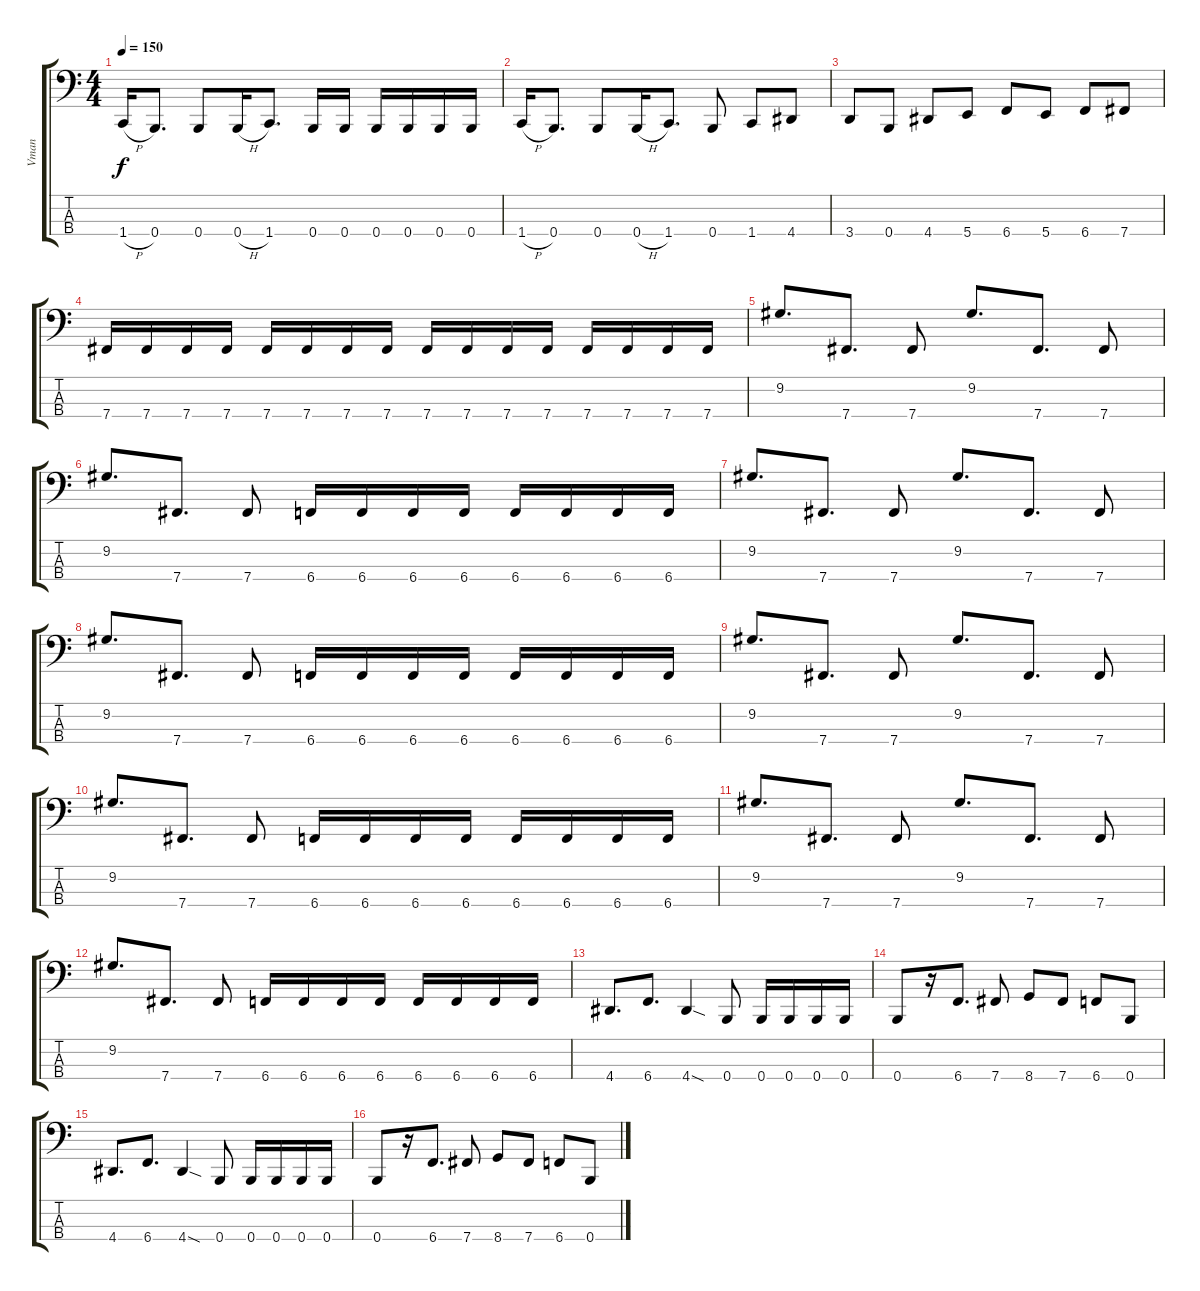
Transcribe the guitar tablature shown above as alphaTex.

\track ("Vman" "Vman") {instrument electricbasspick}
\staff {score tabs}
\tuning (E2 B1 Gb1 B0) {hide}
\ts (4 4)
\tempo 150
\clef f4
\ks c
1.4{h}.16{dy f} 0.4.8{d} 0.4.8 0.4{h}.16 1.4.8{d} 0.4.16 0.4.16 0.4.16 0.4.16 0.4.16 0.4.16 |
1.4{h}.16 0.4.8{d} 0.4.8 0.4{h}.16 1.4.8{d} 0.4.8 1.4.8 4.4.8 |
3.4.8 0.4.8 4.4.8 5.4.8 6.4.8 5.4.8 6.4.8 7.4.8 |
7.4.16 7.4.16 7.4.16 7.4.16 7.4.16 7.4.16 7.4.16 7.4.16 7.4.16 7.4.16 7.4.16 7.4.16 7.4.16 7.4.16 7.4.16 7.4.16 |
9.2.8{d} 7.4.8{d} 7.4.8 9.2.8{d} 7.4.8{d} 7.4.8 |
9.2.8{d} 7.4.8{d} 7.4.8 6.4.16 6.4.16 6.4.16 6.4.16 6.4.16 6.4.16 6.4.16 6.4.16 |
9.2.8{d} 7.4.8{d} 7.4.8 9.2.8{d} 7.4.8{d} 7.4.8 |
9.2.8{d} 7.4.8{d} 7.4.8 6.4.16 6.4.16 6.4.16 6.4.16 6.4.16 6.4.16 6.4.16 6.4.16 |
9.2.8{d} 7.4.8{d} 7.4.8 9.2.8{d} 7.4.8{d} 7.4.8 |
9.2.8{d} 7.4.8{d} 7.4.8 6.4.16 6.4.16 6.4.16 6.4.16 6.4.16 6.4.16 6.4.16 6.4.16 |
9.2.8{d} 7.4.8{d} 7.4.8 9.2.8{d} 7.4.8{d} 7.4.8 |
9.2.8{d} 7.4.8{d} 7.4.8 6.4.16 6.4.16 6.4.16 6.4.16 6.4.16 6.4.16 6.4.16 6.4.16 |
4.4.8{d} 6.4.8{d} 4.4{sod}.4 0.4.8 0.4.16 0.4.16 0.4.16 0.4.16 |
0.4.8 r.16 6.4.8{d} 7.4.8 8.4.8 7.4.8 6.4.8 0.4.8 |
4.4.8{d} 6.4.8{d} 4.4{sod}.4 0.4.8 0.4.16 0.4.16 0.4.16 0.4.16 |
0.4.8 r.16 6.4.8{d} 7.4.8 8.4.8 7.4.8 6.4.8 0.4.8
